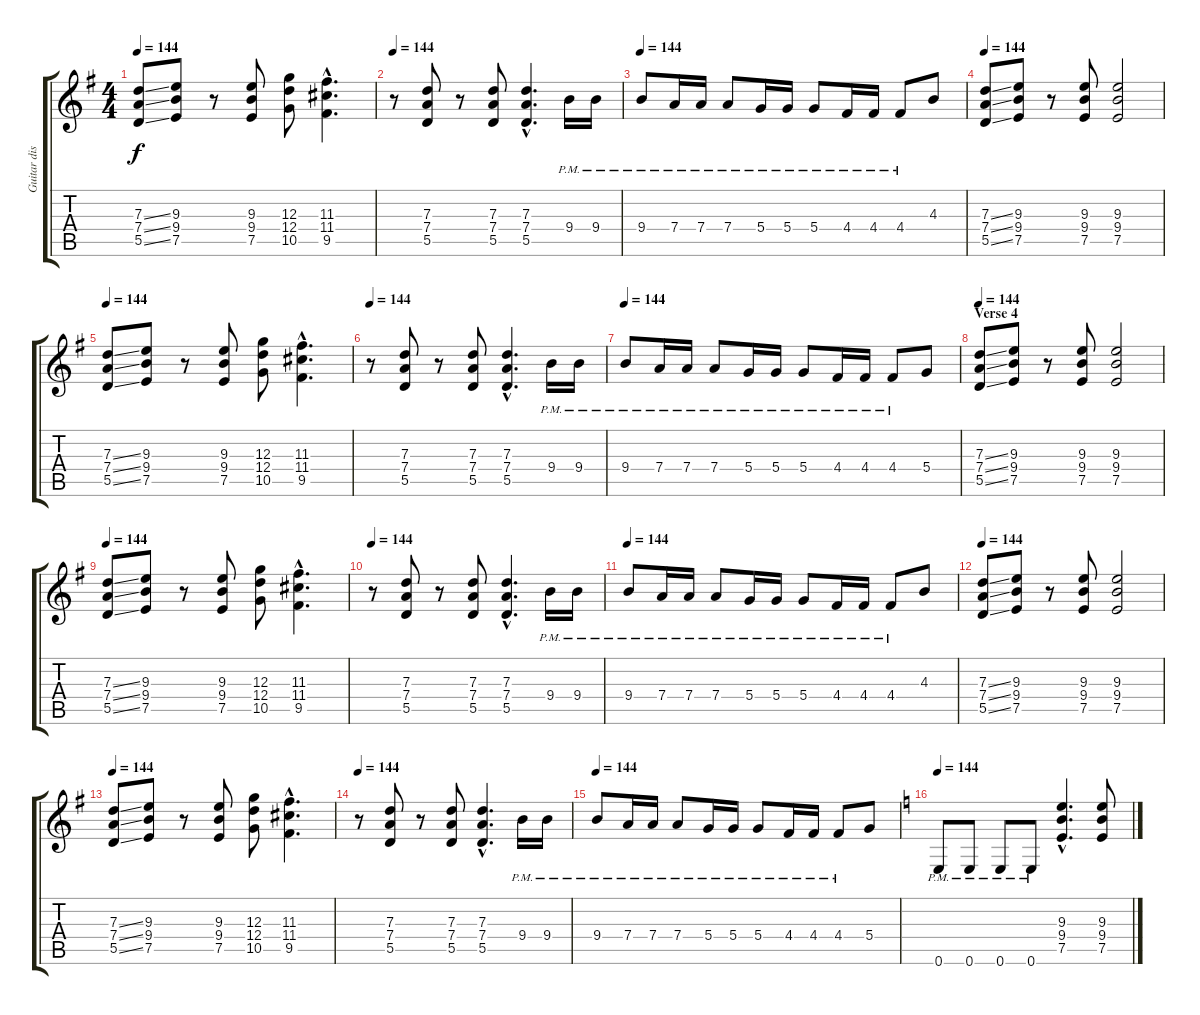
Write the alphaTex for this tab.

\track ("Guitar distortion 3" "Guitar dis") {instrument distortionguitar}
\staff {score tabs}
\tuning (E4 B3 G3 D3 A2 E2) {hide}
\ts (4 4)
\tempo 144
\clef g2
\ks eminor
(7.3{ss} 7.4{ss} 5.5{ss}).8{dy f} (9.3 9.4 7.5).8 r.8 (9.3 9.4 7.5).8 (12.3 12.4 10.5).8 (11.3{hac} 11.4{hac} 9.5{hac}).4{d} |
\tempo 144
r.8 (7.3 7.4 5.5).8 r.8 (7.3 7.4 5.5).8 (7.3{hac} 7.4{hac} 5.5{hac}).4{d} 9.4{pm}.16 9.4{pm}.16 |
\tempo 144
9.4{pm}.8 7.4{pm}.16 7.4{pm}.16 7.4{pm}.8 5.4{pm}.16 5.4{pm}.16 5.4{pm}.8 4.4{pm}.16 4.4{pm}.16 4.4{pm}.8 4.3.8 |
\tempo 144
(7.3{ss} 7.4{ss} 5.5{ss}).8 (9.3 9.4 7.5).8 r.8 (9.3 9.4 7.5).8 (9.3 9.4 7.5).2 |
\tempo 144
(7.3{ss} 7.4{ss} 5.5{ss}).8 (9.3 9.4 7.5).8 r.8 (9.3 9.4 7.5).8 (12.3 12.4 10.5).8 (11.3{hac} 11.4{hac} 9.5{hac}).4{d} |
\tempo 144
r.8 (7.3 7.4 5.5).8 r.8 (7.3 7.4 5.5).8 (7.3{hac} 7.4{hac} 5.5{hac}).4{d} 9.4{pm}.16 9.4{pm}.16 |
\tempo 144
9.4{pm}.8 7.4{pm}.16 7.4{pm}.16 7.4{pm}.8 5.4{pm}.16 5.4{pm}.16 5.4{pm}.8 4.4{pm}.16 4.4{pm}.16 4.4{pm}.8 5.4.8 |
\section ("" "Verse 4")
\tempo 144
(7.3{ss} 7.4{ss} 5.5{ss}).8 (9.3 9.4 7.5).8 r.8 (9.3 9.4 7.5).8 (9.3 9.4 7.5).2 |
\tempo 144
(7.3{ss} 7.4{ss} 5.5{ss}).8 (9.3 9.4 7.5).8 r.8 (9.3 9.4 7.5).8 (12.3 12.4 10.5).8 (11.3{hac} 11.4{hac} 9.5{hac}).4{d} |
\tempo 144
r.8 (7.3 7.4 5.5).8 r.8 (7.3 7.4 5.5).8 (7.3{hac} 7.4{hac} 5.5{hac}).4{d} 9.4{pm}.16 9.4{pm}.16 |
\tempo 144
9.4{pm}.8 7.4{pm}.16 7.4{pm}.16 7.4{pm}.8 5.4{pm}.16 5.4{pm}.16 5.4{pm}.8 4.4{pm}.16 4.4{pm}.16 4.4{pm}.8 4.3.8 |
\tempo 144
(7.3{ss} 7.4{ss} 5.5{ss}).8 (9.3 9.4 7.5).8 r.8 (9.3 9.4 7.5).8 (9.3 9.4 7.5).2 |
\tempo 144
(7.3{ss} 7.4{ss} 5.5{ss}).8 (9.3 9.4 7.5).8 r.8 (9.3 9.4 7.5).8 (12.3 12.4 10.5).8 (11.3{hac} 11.4{hac} 9.5{hac}).4{d} |
\tempo 144
r.8 (7.3 7.4 5.5).8 r.8 (7.3 7.4 5.5).8 (7.3{hac} 7.4{hac} 5.5{hac}).4{d} 9.4{pm}.16 9.4{pm}.16 |
\tempo 144
9.4{pm}.8 7.4{pm}.16 7.4{pm}.16 7.4{pm}.8 5.4{pm}.16 5.4{pm}.16 5.4{pm}.8 4.4{pm}.16 4.4{pm}.16 4.4{pm}.8 5.4.8 |
\tempo 144
\ks c
0.6{pm}.8 0.6{pm}.8 0.6{pm}.8 0.6{pm}.8 (9.3{hac} 9.4{hac} 7.5{hac}).4{d} (9.3 9.4 7.5).8
